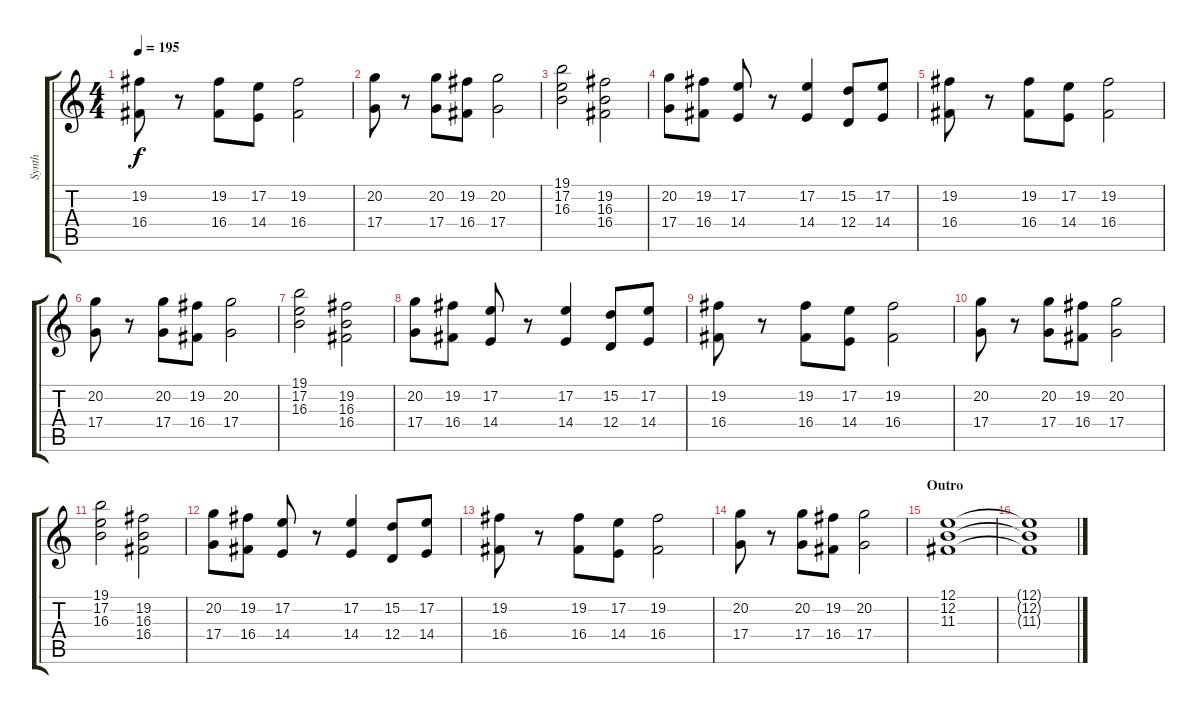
\track ("Synth" "Synth") {instrument stringensemble1}
\staff {score tabs}
\tuning (E4 B3 G3 D3 A2 E2) {hide}
\ts (4 4)
\tempo 195
\clef g2
\ks c
(19.2 16.4).8{dy f} r.8 (19.2 16.4).8 (17.2 14.4).8 (19.2 16.4).2 |
(20.2 17.4).8 r.8 (20.2 17.4).8 (19.2 16.4).8 (20.2 17.4).2 |
(19.1 17.2 16.3).2 (19.2 16.3 16.4).2 |
(20.2 17.4).8 (19.2 16.4).8 (17.2 14.4).8 r.8 (17.2 14.4).4 (15.2 12.4).8 (17.2 14.4).8 |
(19.2 16.4).8 r.8 (19.2 16.4).8 (17.2 14.4).8 (19.2 16.4).2 |
(20.2 17.4).8 r.8 (20.2 17.4).8 (19.2 16.4).8 (20.2 17.4).2 |
(19.1 17.2 16.3).2 (19.2 16.3 16.4).2 |
(20.2 17.4).8 (19.2 16.4).8 (17.2 14.4).8 r.8 (17.2 14.4).4 (15.2 12.4).8 (17.2 14.4).8 |
(19.2 16.4).8 r.8 (19.2 16.4).8 (17.2 14.4).8 (19.2 16.4).2 |
(20.2 17.4).8 r.8 (20.2 17.4).8 (19.2 16.4).8 (20.2 17.4).2 |
(19.1 17.2 16.3).2 (19.2 16.3 16.4).2 |
(20.2 17.4).8 (19.2 16.4).8 (17.2 14.4).8 r.8 (17.2 14.4).4 (15.2 12.4).8 (17.2 14.4).8 |
(19.2 16.4).8 r.8 (19.2 16.4).8 (17.2 14.4).8 (19.2 16.4).2 |
(20.2 17.4).8 r.8 (20.2 17.4).8 (19.2 16.4).8 (20.2 17.4).2 |
\section ("" "Outro")
(12.1 12.2 11.3).1 |
(12.1{t} 12.2{t} 11.3{t}).1
